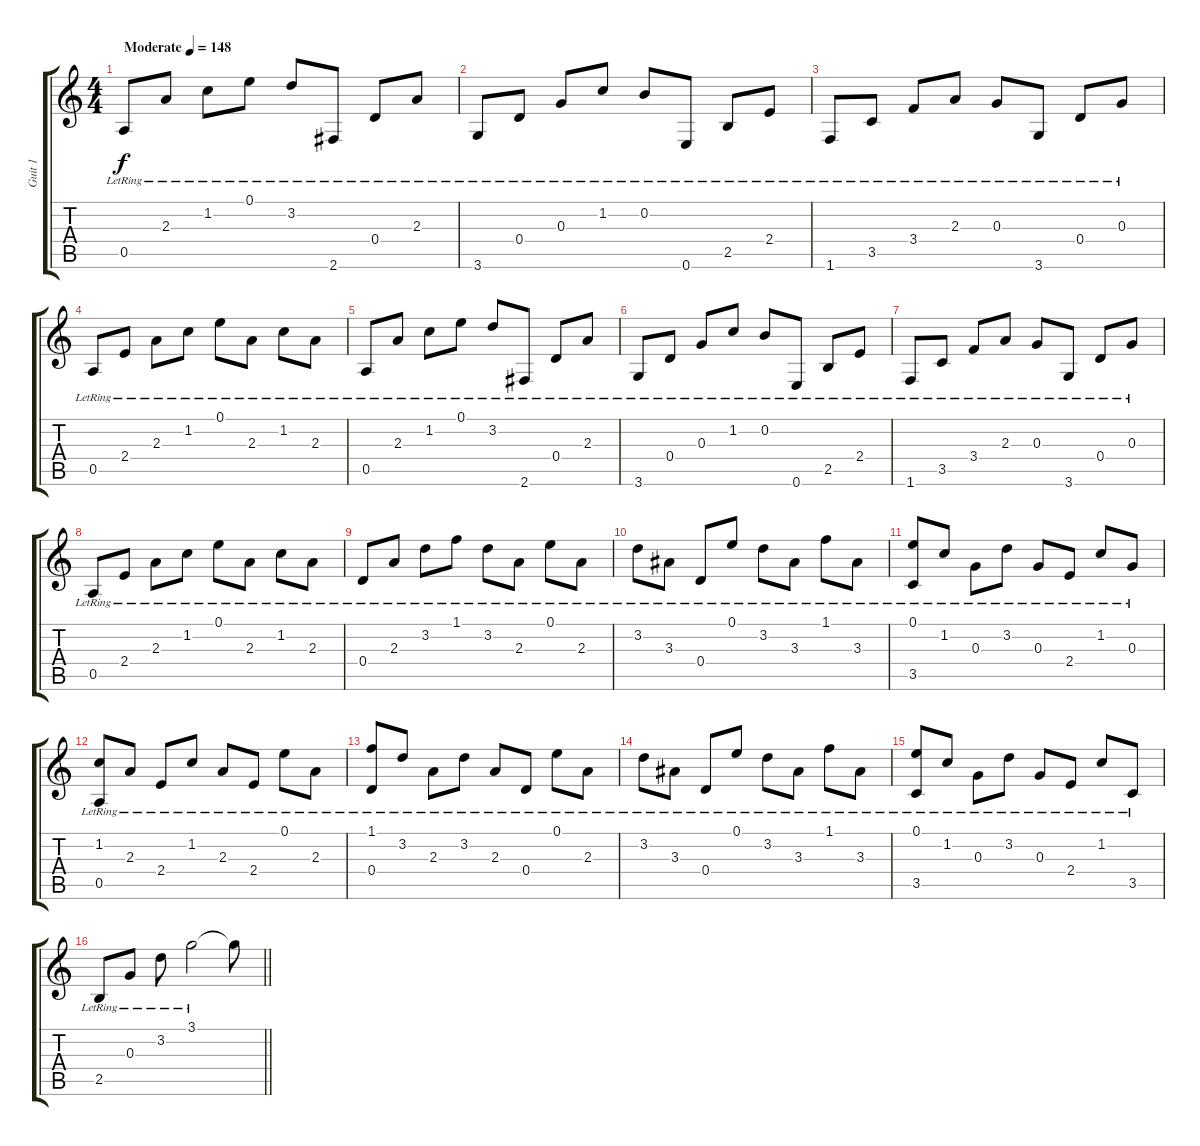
\track ("Guit 1" "Guit 1") {instrument acousticguitarsteel}
\staff {score tabs}
\tuning (E4 B3 G3 D3 A2 E2) {hide}
\ts (4 4)
\tempo (148 "Moderate")
\clef g2
\ks c
0.5{lr}.8{dy f instrument acousticguitarsteel} 2.3{lr}.8 1.2{lr}.8 0.1{lr}.8 3.2{lr}.8 2.6{lr}.8 0.4{lr}.8 2.3{lr}.8 |
3.6{lr}.8 0.4{lr}.8 0.3{lr}.8 1.2{lr}.8 0.2{lr}.8 0.6{lr}.8 2.5{lr}.8 2.4{lr}.8 |
1.6{lr}.8 3.5{lr}.8 3.4{lr}.8 2.3{lr}.8 0.3{lr}.8 3.6{lr}.8 0.4{lr}.8 0.3{lr}.8 |
0.5{lr}.8 2.4{lr}.8 2.3{lr}.8 1.2{lr}.8 0.1{lr}.8 2.3{lr}.8 1.2{lr}.8 2.3{lr}.8 |
0.5{lr}.8 2.3{lr}.8 1.2{lr}.8 0.1{lr}.8 3.2{lr}.8 2.6{lr}.8 0.4{lr}.8 2.3{lr}.8 |
3.6{lr}.8 0.4{lr}.8 0.3{lr}.8 1.2{lr}.8 0.2{lr}.8 0.6{lr}.8 2.5{lr}.8 2.4{lr}.8 |
1.6{lr}.8 3.5{lr}.8 3.4{lr}.8 2.3{lr}.8 0.3{lr}.8 3.6{lr}.8 0.4{lr}.8 0.3{lr}.8 |
0.5{lr}.8 2.4{lr}.8 2.3{lr}.8 1.2{lr}.8 0.1{lr}.8 2.3{lr}.8 1.2{lr}.8 2.3{lr}.8 |
0.4{lr}.8 2.3{lr}.8 3.2{lr}.8 1.1{lr}.8 3.2{lr}.8 2.3{lr}.8 0.1{lr}.8 2.3{lr}.8 |
3.2{lr}.8 3.3{lr}.8 0.4{lr}.8 0.1{lr}.8 3.2{lr}.8 3.3{lr}.8 1.1{lr}.8 3.3{lr}.8 |
(0.1{lr} 3.5{lr}).8 1.2{lr}.8 0.3{lr}.8 3.2{lr}.8 0.3{lr}.8 2.4{lr}.8 1.2{lr}.8 0.3{lr}.8 |
(1.2{lr} 0.5{lr}).8 2.3{lr}.8 2.4{lr}.8 1.2{lr}.8 2.3{lr}.8 2.4{lr}.8 0.1{lr}.8 2.3{lr}.8 |
(1.1{lr} 0.4{lr}).8 3.2{lr}.8 2.3{lr}.8 3.2{lr}.8 2.3{lr}.8 0.4{lr}.8 0.1{lr}.8 2.3{lr}.8 |
3.2{lr}.8 3.3{lr}.8 0.4{lr}.8 0.1{lr}.8 3.2{lr}.8 3.3{lr}.8 1.1{lr}.8 3.3{lr}.8 |
(0.1{lr} 3.5{lr}).8 1.2{lr}.8 0.3{lr}.8 3.2{lr}.8 0.3{lr}.8 2.4{lr}.8 1.2{lr}.8 3.5{lr}.8 |
\barLineRight lightlight
2.5{lr}.8 0.3{lr}.8 3.2{lr}.8 3.1{lr}.2 3.1{t}.8
